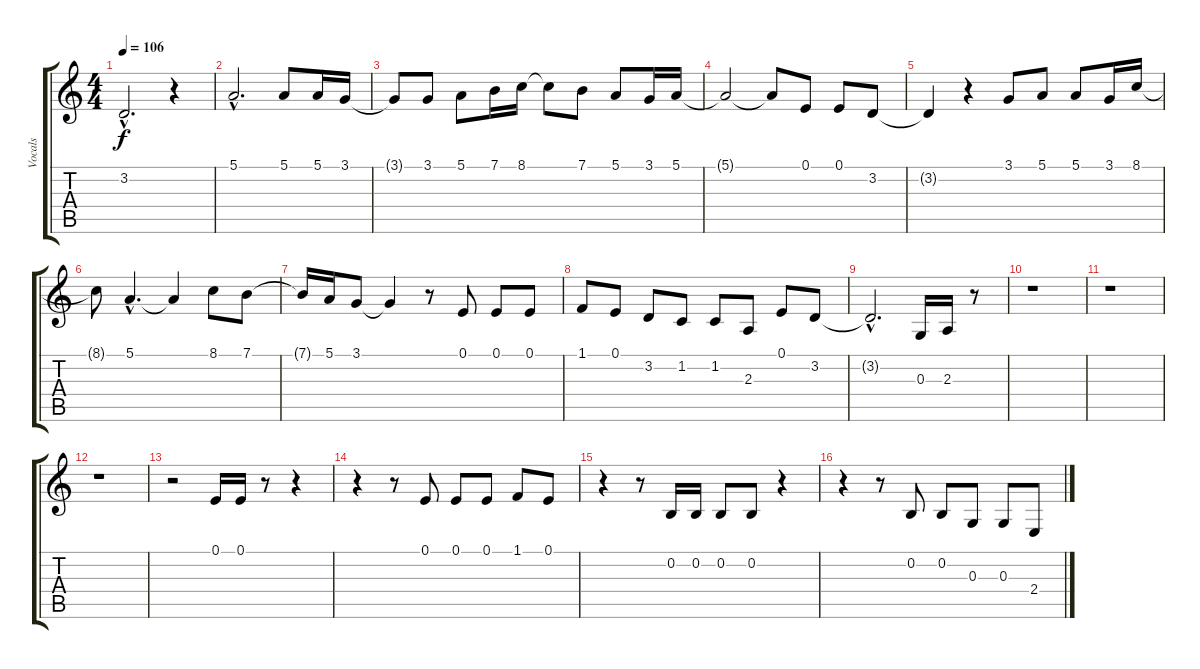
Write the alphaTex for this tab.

\track ("Vocals" "Vocals") {instrument lead1square}
\staff {score tabs}
\tuning (E4 B3 G3 D3 A2 E2) {hide}
\ts (4 4)
\tempo 106
\clef g2
\ks c
3.2{hac t}.2{d dy f} r.4 |
5.1{hac}.2{d} 5.1.8 5.1.16 3.1.16 |
3.1{t}.8 3.1.8 5.1.8 7.1.16 8.1.16 8.1{t}.8 7.1.8 5.1.8 3.1.16 5.1.16 |
5.1{t}.2 5.1{t}.8 0.1.8 0.1.8 3.2.8 |
3.2{t}.4 r.4 3.1.8 5.1.8 5.1.8 3.1.16 8.1.16 |
8.1{t}.8 5.1{hac}.4{d} 5.1{t}.4 8.1.8 7.1.8 |
7.1{t}.16 5.1.16 3.1.8 3.1{t}.4 r.8 0.1.8 0.1.8 0.1.8 |
1.1.8 0.1.8 3.2.8 1.2.8 1.2.8 2.3.8 0.1.8 3.2.8 |
3.2{hac t}.2{d} 0.3.16 2.3.16 r.8 |
r.1 |
r.1 |
r.1 |
r.2 0.1.16 0.1.16 r.8 r.4 |
r.4 r.8 0.1.8 0.1.8 0.1.8 1.1.8 0.1.8 |
r.4 r.8 0.2.16 0.2.16 0.2.8 0.2.8 r.4 |
r.4 r.8 0.2.8 0.2.8 0.3.8 0.3.8 2.4.8
